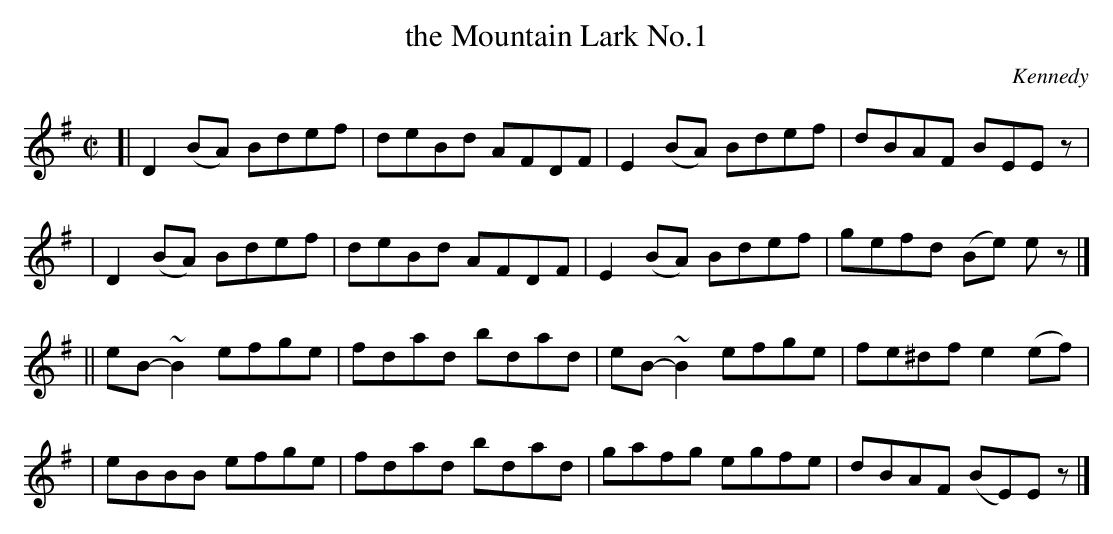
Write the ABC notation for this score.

X:1
T: the Mountain Lark No.1
O: Kennedy
M: C|
L: 1/8
K: Em
[| D2(BA) Bdef | deBd AFDF | E2(BA) Bdef | dBAF BEEz |
|  D2(BA) Bdef | deBd AFDF | E2(BA) Bdef | gefd (Be) ez |]
|| eB-~B2 efge | fdad bdad | eB-~B2efge | fe^dfe2(ef) |
|  eBBB   efge | fdad bdad | gafg egfe | dBAF (BE)Ez |]
